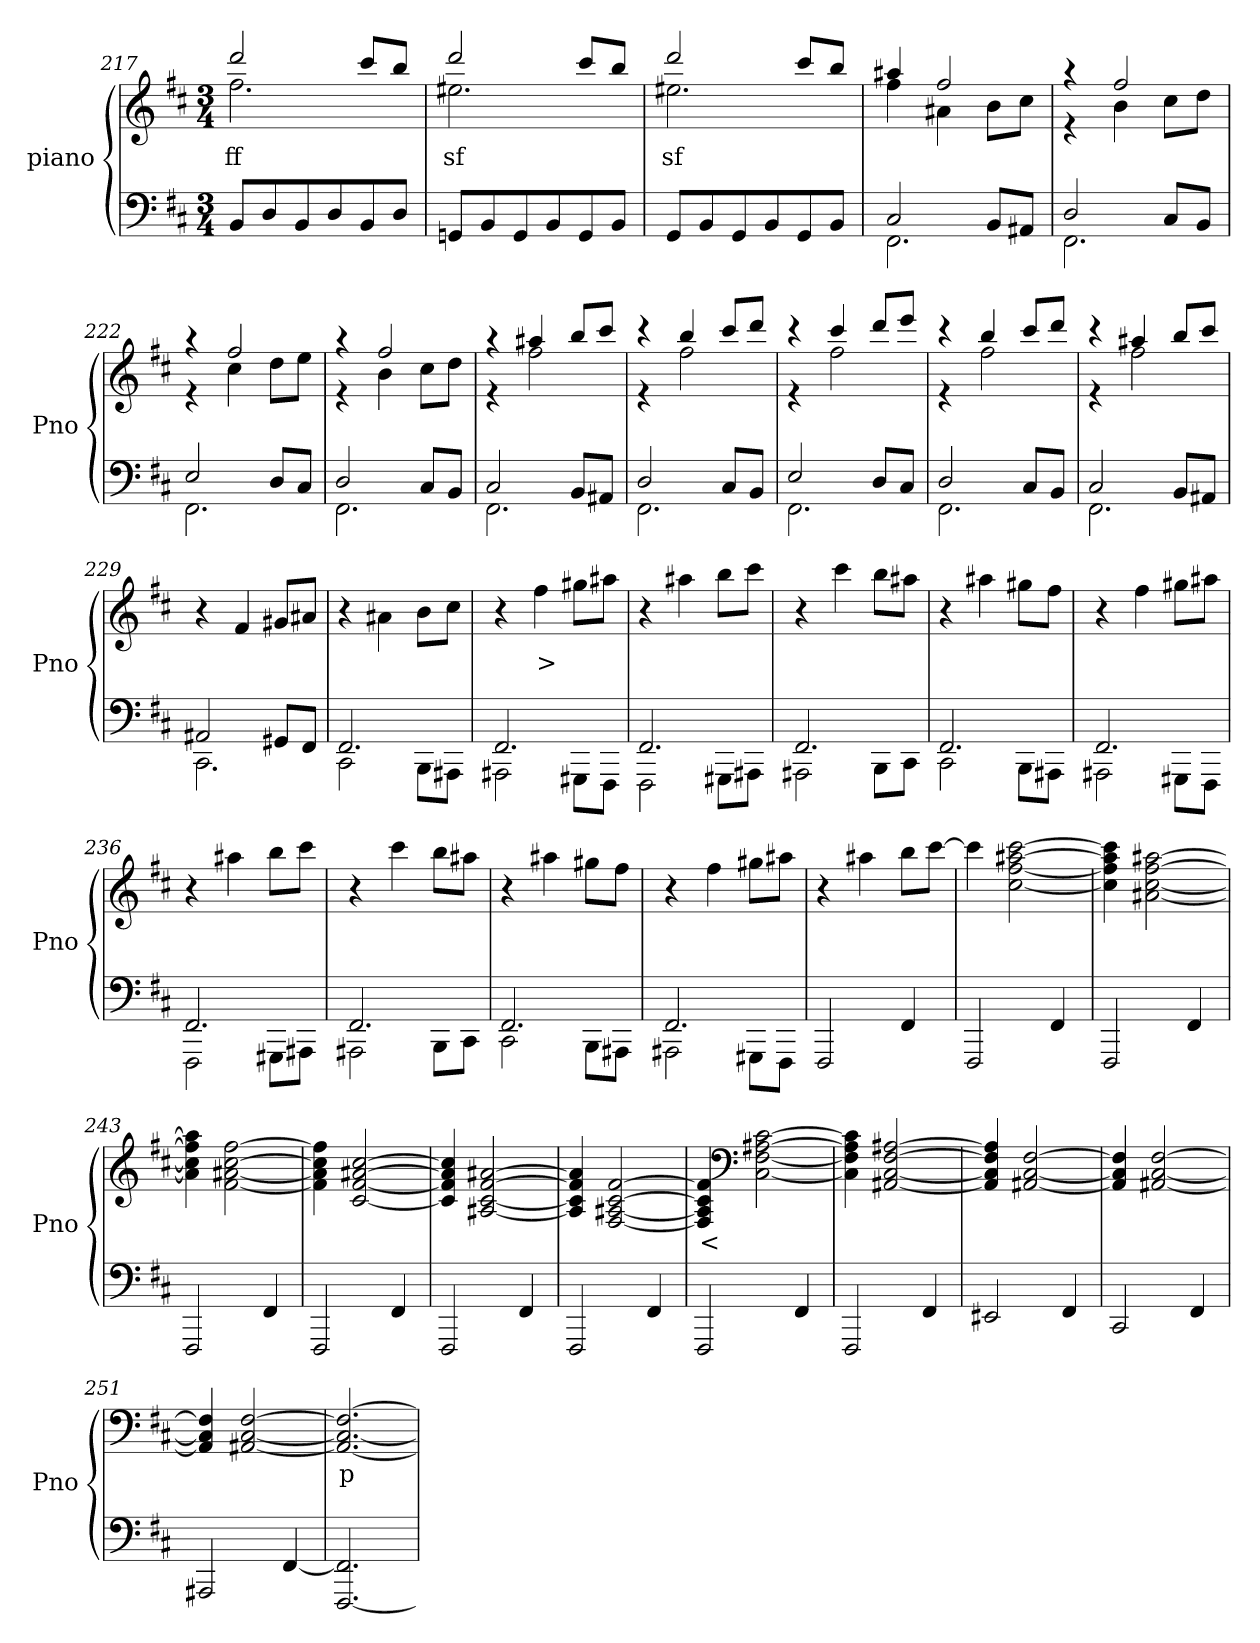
**kern	**kern	**text
*part2	*part1	*part1
*staff2	*staff1	*staff1
*I"piano	*I"piano	*
*I'Pno	*I'Pno	*
*clefF4	*clefG2	*
*k[f#c#]	*k[f#c#]	*
*D:	*D:	*
*M3/4	*M3/4	*
=217	=217	=217
*	*^	*
!	!	!	!LO:LY:b
8BB/L	2ddd/	2.ff#\	ff
8D/	.	.	.
8BB/	.	.	.
8D/	.	.	.
8BB/	8ccc#/L	.	.
8D/J	8bb/J	.	.
!!LO:LB:g=z	!!
=218	=218	=218	=218
!	!	!	!LO:LY:b
8GGn/L	2ddd/	2.ee#X\	sf
8BB/	.	.	.
8GG/	.	.	.
8BB/	.	.	.
8GG/	8ccc#/L	.	.
8BB/J	8bb/J	.	.
=219	=219	=219	=219
!	!	!	!LO:LY:b
8GG/L	2ddd/	2.ee#X\	sf
8BB/	.	.	.
8GG/	.	.	.
8BB/	.	.	.
8GG/	8ccc#/L	.	.
8BB/J	8bb/J	.	.
=220	=220	=220	=220
*^	*	*	*
2C#/	2.FF#\	4aa#X/	4ff#\	.
.	.	2ff#/	4a#X\	.
8BB/L	.	.	8b\L	.
8AA#X/J	.	.	8cc#\J	.
=221	=221	=221	=221	=221
2D/	2.FF#\	4r	4r	.
.	.	2ff#/	4b\	.
8C#/L	.	.	8cc#\L	.
8BB/J	.	.	8dd\J	.
=222	=222	=222	=222	=222
2E/	2.FF#\	4r	4r	.
.	.	2ff#/	4cc#\	.
8D/L	.	.	8dd\L	.
8C#/J	.	.	8ee\J	.
=223	=223	=223	=223	=223
2D/	2.FF#\	4r	4r	.
.	.	2ff#/	4b\	.
8C#/L	.	.	8cc#\L	.
8BB/J	.	.	8dd\J	.
=224	=224	=224	=224	=224
2C#/	2.FF#\	4r	4r	.
.	.	4aa#X/	2ff#\	.
8BB/L	.	8bb/L	.	.
8AA#X/J	.	8ccc#/J	.	.
!!LO:LB:g=z	!!
=225	=225	=225	=225	=225
2D/	2.FF#\	4r	4r	.
.	.	4bb/	2ff#\	.
8C#/L	.	8ccc#/L	.	.
8BB/J	.	8ddd/J	.	.
=226	=226	=226	=226	=226
2E/	2.FF#\	4r	4r	.
.	.	4ccc#/	2ff#\	.
8D/L	.	8ddd/L	.	.
8C#/J	.	8eee/J	.	.
=227	=227	=227	=227	=227
2D/	2.FF#\	4r	4r	.
.	.	4bb/	2ff#\	.
8C#/L	.	8ccc#/L	.	.
8BB/J	.	8ddd/J	.	.
=228	=228	=228	=228	=228
2C#/	2.FF#\	4r	4r	.
.	.	4aa#X/	2ff#\	.
8BB/L	.	8bb/L	.	.
8AA#X/J	.	8ccc#/J	.	.
*	*	*v	*v	*
=229	=229	=229	=229
2AA#X/	2.CC#\	4r	.
.	.	4f#/	.
8GG#X/L	.	8g#X/L	.
8FF#/J	.	8a#X/J	.
=230	=230	=230	=230
2.FF#/	2CC#\	4r	.
.	.	4a#X\	.
.	8BBB\L	8b\L	.
.	8AAA#X\J	8cc#\J	.
=231	=231	=231	=231
2.FF#/	2AAA#X\	4r	.
!	!	!	!LO:LY:b
.	.	4ff#\	>
.	8GGG#X\L	8gg#X\L	.
.	8FFF#\J	8aa#X\J	.
!!LO:LB:g=z
=232	=232	=232	=232
2.FF#/	2FFF#\	4r	.
.	.	4aa#X\	.
.	8GGG#X\L	8bb\L	.
.	8AAA#X\J	8ccc#\J	.
=233	=233	=233	=233
2.FF#/	2AAA#X\	4r	.
.	.	4ccc#\	.
.	8BBB\L	8bb\L	.
.	8CC#\J	8aa#X\J	.
=234	=234	=234	=234
2.FF#/	2CC#\	4r	.
.	.	4aa#X\	.
.	8BBB\L	8gg#X\L	.
.	8AAA#X\J	8ff#\J	.
=235	=235	=235	=235
2.FF#/	2AAA#X\	4r	.
.	.	4ff#\	.
.	8GGG#X\L	8gg#X\L	.
.	8FFF#\J	8aa#X\J	.
=236	=236	=236	=236
2.FF#/	2FFF#\	4r	.
.	.	4aa#X\	.
.	8GGG#X\L	8bb\L	.
.	8AAA#X\J	8ccc#\J	.
=237	=237	=237	=237
2.FF#/	2AAA#X\	4r	.
.	.	4ccc#\	.
.	8BBB\L	8bb\L	.
.	8CC#\J	8aa#X\J	.
=238	=238	=238	=238
2.FF#/	2CC#\	4r	.
.	.	4aa#X\	.
.	8BBB\L	8gg#X\L	.
.	8AAA#X\J	8ff#\J	.
!!LO:LB:g=z
=239	=239	=239	=239
2.FF#/	2AAA#X\	4r	.
.	.	4ff#\	.
.	8GGG#X\L	8gg#X\L	.
.	8FFF#\J	8aa#X\J	.
*v	*v	*	*
=240	=240	=240
2FFF#/	4r	.
.	4aa#X\	.
4FF#/	8bb\L	.
.	[8ccc#\J	.
=241	=241	=241
2FFF#/	4ccc#\]	.
.	[2cc#\ [2ff#\ [2aa#X\ [2ccc#\	.
4FF#/	.	.
=242	=242	=242
2FFF#/	4cc#\] 4ff#\] 4aa#\] 4ccc#\]	.
.	[2a#X\ [2cc#\ [2ff#\ [2aa#X\	.
4FF#/	.	.
=243	=243	=243
2FFF#/	4a#\] 4cc#\] 4ff#\] 4aa#\]	.
.	[2f#\ [2a#X\ [2cc#\ [2ff#\	.
4FF#/	.	.
=244	=244	=244
2FFF#/	4f#\] 4a#\] 4cc#\] 4ff#\]	.
.	[2c#/ [2f#/ [2a#X/ [2cc#/	.
4FF#/	.	.
=245	=245	=245
2FFF#/	4c#/] 4f#/] 4a#/] 4cc#/]	.
.	[2A#X/ [2c#/ [2f#/ [2a#X/	.
4FF#/	.	.
=246	=246	=246
2FFF#/	4A#/] 4c#/] 4f#/] 4a#/]	.
.	[2F#/ [2A#X/ [2c#/ [2f#/	.
4FF#/	.	.
!!LO:PB:g=z
=247	=247	=247
!	!	!LO:LY:b
2FFF#/	4F#/] 4A#/] 4c#/] 4f#/]	<
*	*clefF4	*
.	[2C#\ [2F#\ [2A#X\ [2c#\	.
4FF#/	.	.
=248	=248	=248
2FFF#/	4C#\] 4F#\] 4A#\] 4c#\]	.
.	[2AA#X/ [2C#/ [2F#/ [2A#X/	.
4FF#/	.	.
=249	=249	=249
2EE#X/	4AA#/] 4C#/] 4F#/] 4A#/]	.
.	[2AA#X/ [2C#/ [2F#/	.
4FF#/	.	.
=250	=250	=250
2CC#/	4AA#/] 4C#/] 4F#/]	.
.	[2AA#X/ [2C#/ [2F#/	.
4FF#/	.	.
=251	=251	=251
2AAA#X/	4AA#/] 4C#/] 4F#/]	.
.	[2AA#X/ [2C#/ [2F#/	.
[4FF#/	.	.
=252	=252	=252
!	!	!LO:LY:b
[2.FFF#/ 2.FF#/]	2.AA#/_ 2.C#/_ 2.F#/_	p
=	=	=
*-	*-	*-
